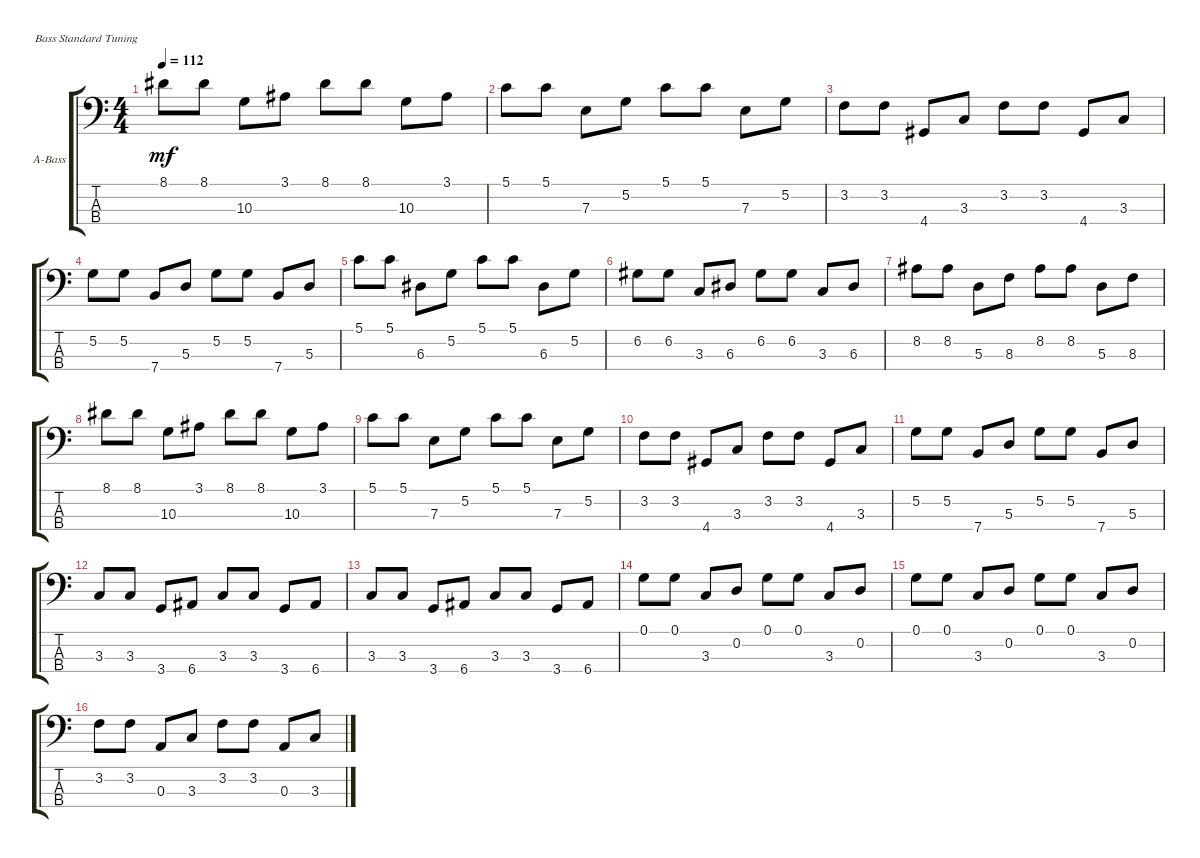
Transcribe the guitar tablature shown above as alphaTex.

\bracketExtendMode groupsimilarinstruments
\firstSystemTrackNameOrientation horizontal
\otherSystemsTrackNameOrientation horizontal
\track ("Bass" "A-Bass") {instrument acousticbass}
\staff {score tabs}
\tuning (G2 D2 A1 E1)
\ts (4 4)
\tempo 112
\clef f4
\ks c
8.1.8{dy mf} 8.1.8 10.3.8 3.1.8 8.1.8 8.1.8 10.3.8 3.1.8 |
5.1.8 5.1.8 7.3.8 5.2.8 5.1.8 5.1.8 7.3.8 5.2.8 |
3.2.8 3.2.8 4.4.8 3.3.8 3.2.8 3.2.8 4.4.8 3.3.8 |
5.2.8 5.2.8 7.4.8 5.3.8 5.2.8 5.2.8 7.4.8 5.3.8 |
5.1.8 5.1.8 6.3.8 5.2.8 5.1.8 5.1.8 6.3.8 5.2.8 |
6.2.8 6.2.8 3.3.8 6.3.8 6.2.8 6.2.8 3.3.8 6.3.8 |
8.2.8 8.2.8 5.3.8 8.3.8 8.2.8 8.2.8 5.3.8 8.3.8 |
8.1.8 8.1.8 10.3.8 3.1.8 8.1.8 8.1.8 10.3.8 3.1.8 |
5.1.8 5.1.8 7.3.8 5.2.8 5.1.8 5.1.8 7.3.8 5.2.8 |
3.2.8 3.2.8 4.4.8 3.3.8 3.2.8 3.2.8 4.4.8 3.3.8 |
5.2.8 5.2.8 7.4.8 5.3.8 5.2.8 5.2.8 7.4.8 5.3.8 |
3.3.8 3.3.8 3.4.8 6.4.8 3.3.8 3.3.8 3.4.8 6.4.8 |
3.3.8 3.3.8 3.4.8 6.4.8 3.3.8 3.3.8 3.4.8 6.4.8 |
0.1.8 0.1.8 3.3.8 0.2.8 0.1.8 0.1.8 3.3.8 0.2.8 |
0.1.8 0.1.8 3.3.8 0.2.8 0.1.8 0.1.8 3.3.8 0.2.8 |
3.2.8 3.2.8 0.3.8 3.3.8 3.2.8 3.2.8 0.3.8 3.3.8
